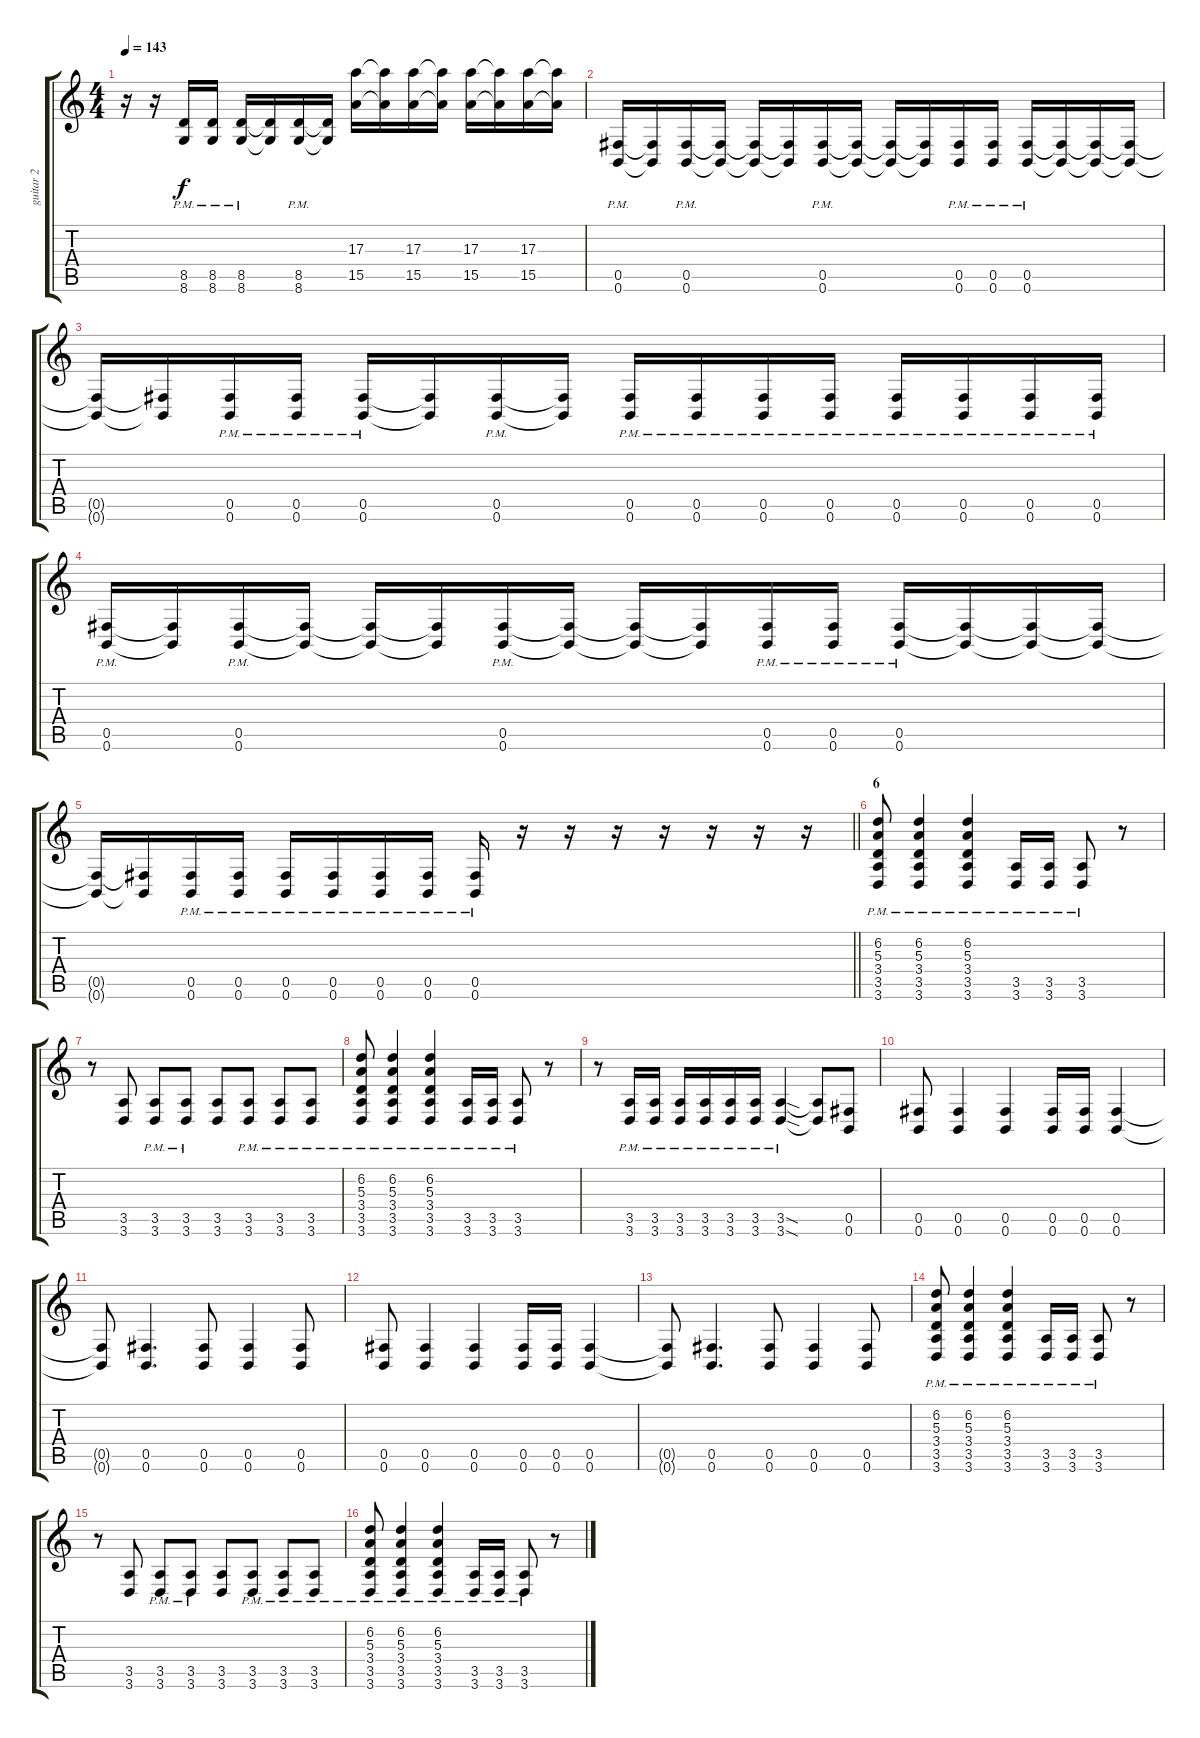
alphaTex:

\track ("guitar 2" "guitar 2") {instrument distortionguitar}
\staff {score tabs}
\tuning (Db4 Ab3 E3 B2 Gb2 B1) {hide}
\ts (4 4)
\tempo 143
\clef g2
\ks c
r.16{dy f} r.16 (8.5 8.6{pm}).16 (8.5 8.6{pm}).16 (8.5 8.6{pm}).16 (8.5{t} 8.6{t}).16 (8.5 8.6{pm}).16 (8.5{t} 8.6{t}).16 (17.3 15.5).16 (17.3{t} 15.5{t}).16 (17.3 15.5).16 (17.3{t} 15.5{t}).16 (17.3 15.5).16 (17.3{t} 15.5{t}).16 (17.3 15.5).16 (17.3{t} 15.5{t}).16 |
(0.5 0.6{pm}).16 (0.5{t} 0.6{t}).16 (0.5 0.6{pm}).16 (0.5{t} 0.6{t}).16 (0.5{t} 0.6{t}).16 (0.5{t} 0.6{t}).16 (0.5 0.6{pm}).16 (0.5{t} 0.6{t}).16 (0.5{t} 0.6{t}).16 (0.5{t} 0.6{t}).16 (0.5 0.6{pm}).16 (0.5 0.6{pm}).16 (0.5 0.6{pm}).16 (0.5{t} 0.6{t}).16 (0.5{t} 0.6{t}).16 (0.5{t} 0.6{t}).16 |
(0.5{t} 0.6{t}).16 (0.5{t} 0.6{t}).16 (0.5 0.6{pm}).16 (0.5 0.6{pm}).16 (0.5 0.6{pm}).16 (0.5{t} 0.6{t}).16 (0.5 0.6{pm}).16 (0.5{t} 0.6{t}).16 (0.5 0.6{pm}).16 (0.5 0.6{pm}).16 (0.5 0.6{pm}).16 (0.5 0.6{pm}).16 (0.5 0.6{pm}).16 (0.5 0.6{pm}).16 (0.5 0.6{pm}).16 (0.5 0.6{pm}).16 |
(0.5 0.6{pm}).16 (0.5{t} 0.6{t}).16 (0.5 0.6{pm}).16 (0.5{t} 0.6{t}).16 (0.5{t} 0.6{t}).16 (0.5{t} 0.6{t}).16 (0.5 0.6{pm}).16 (0.5{t} 0.6{t}).16 (0.5{t} 0.6{t}).16 (0.5{t} 0.6{t}).16 (0.5 0.6{pm}).16 (0.5 0.6{pm}).16 (0.5 0.6{pm}).16 (0.5{t} 0.6{t}).16 (0.5{t} 0.6{t}).16 (0.5{t} 0.6{t}).16 |
\barLineRight lightlight
(0.5{t} 0.6{t}).16 (0.5{t} 0.6{t}).16 (0.5 0.6{pm}).16 (0.5 0.6{pm}).16 (0.5 0.6{pm}).16 (0.5 0.6{pm}).16 (0.5 0.6{pm}).16 (0.5 0.6{pm}).16 (0.5 0.6{pm}).16 r.16 r.16 r.16 r.16 r.16 r.16 r.16 |
\section ("" "6")
(6.2 5.3 3.4 3.5 3.6{pm}).8 (6.2 5.3 3.4 3.5 3.6{pm}).4 (6.2 5.3 3.4 3.5 3.6{pm}).4 (3.5 3.6{pm}).16 (3.5 3.6{pm}).16 (3.5 3.6{pm}).8 r.8 |
r.8 (3.5 3.6).8 (3.5 3.6{pm}).8 (3.5 3.6{pm}).8 (3.5 3.6).8 (3.5 3.6{pm}).8 (3.5 3.6{pm}).8 (3.5 3.6{pm}).8 |
(6.2 5.3 3.4 3.5 3.6{pm}).8 (6.2 5.3 3.4 3.5 3.6{pm}).4 (6.2 5.3 3.4 3.5 3.6{pm}).4 (3.5 3.6{pm}).16 (3.5 3.6{pm}).16 (3.5 3.6{pm}).8 r.8 |
r.8 (3.5 3.6{pm}).16 (3.5 3.6{pm}).16 (3.5 3.6{pm}).16 (3.5 3.6{pm}).16 (3.5 3.6{pm}).16 (3.5 3.6{pm}).16 (3.5{sod} 3.6{sod pm}).4 (3.5{t} 3.6{t}).8 (0.5 0.6).8 |
(0.5 0.6).8 (0.5 0.6).4 (0.5 0.6).4 (0.5 0.6).16 (0.5 0.6).16 (0.5 0.6).4 |
(0.5{t} 0.6{t}).8 (0.5 0.6).4{d} (0.5 0.6).8 (0.5 0.6).4 (0.5 0.6).8 |
(0.5 0.6).8 (0.5 0.6).4 (0.5 0.6).4 (0.5 0.6).16 (0.5 0.6).16 (0.5 0.6).4 |
(0.5{t} 0.6{t}).8 (0.5 0.6).4{d} (0.5 0.6).8 (0.5 0.6).4 (0.5 0.6).8 |
(6.2 5.3 3.4 3.5 3.6{pm}).8 (6.2 5.3 3.4 3.5 3.6{pm}).4 (6.2 5.3 3.4 3.5 3.6{pm}).4 (3.5 3.6{pm}).16 (3.5 3.6{pm}).16 (3.5 3.6{pm}).8 r.8 |
r.8 (3.5 3.6).8 (3.5 3.6{pm}).8 (3.5 3.6{pm}).8 (3.5 3.6).8 (3.5 3.6{pm}).8 (3.5 3.6{pm}).8 (3.5 3.6{pm}).8 |
(6.2 5.3 3.4 3.5 3.6{pm}).8 (6.2 5.3 3.4 3.5 3.6{pm}).4 (6.2 5.3 3.4 3.5 3.6{pm}).4 (3.5 3.6{pm}).16 (3.5 3.6{pm}).16 (3.5 3.6{pm}).8 r.8
